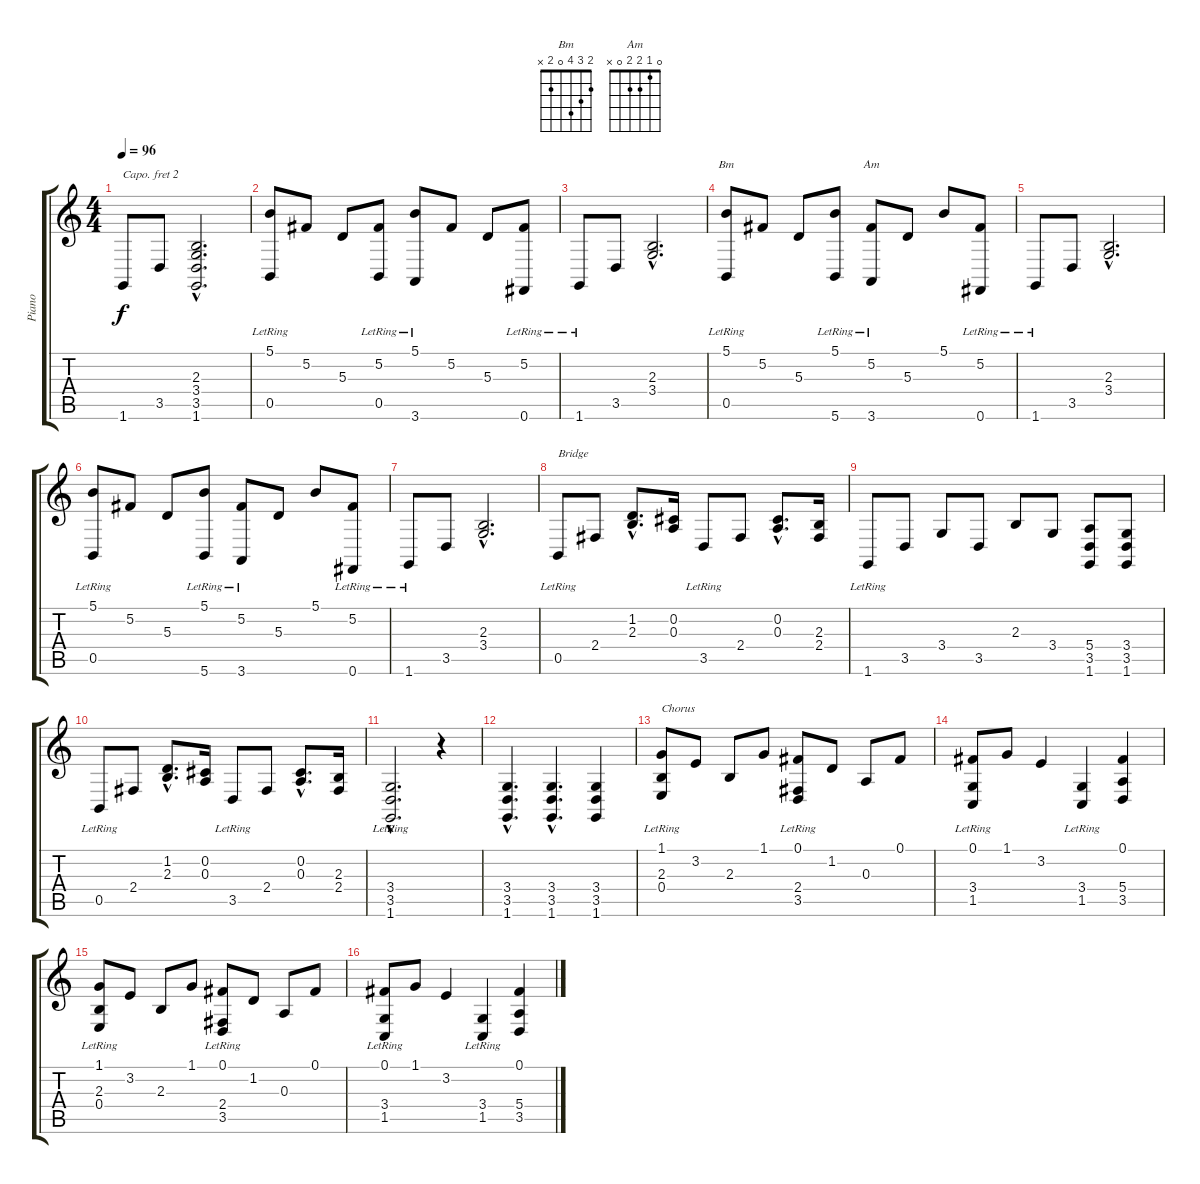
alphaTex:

\track ("Piano" "Piano") {instrument brightacousticpiano}
\staff {score tabs}
\capo 2
\tuning (E4 B3 G3 D3 A2 E2) {hide}
\chord ("Bm" 2 3 4 0 2 x)
\chord ("Am" 0 1 2 2 0 x)
\ts (4 4)
\tempo 96
\clef g2
\ks c
1.6.8{dy f} 3.5.8 (2.3{hac} 3.4{hac} 3.5{hac} 1.6{hac}).2{d} |
(5.1 0.5{lr}).8 5.2.8 5.3.8 (5.2 0.5{lr}).8 (5.1 3.6{lr}).8 5.2.8 5.3.8 (5.2 0.6{lr}).8 |
1.6{lr}.8 3.5.8 (2.3{hac} 3.4{hac}).2{d} |
(5.1 0.5{lr}).8{ch "Bm"} 5.2.8 5.3.8 (5.1 5.6{lr}).8 (5.2 3.6{lr}).8{ch "Am"} 5.3.8 5.1.8 (5.2 0.6{lr}).8 |
1.6{lr}.8 3.5.8 (2.3{hac} 3.4{hac}).2{d} |
(5.1 0.5{lr}).8 5.2.8 5.3.8 (5.1 5.6{lr}).8 (5.2 3.6{lr}).8 5.3.8 5.1.8 (5.2 0.6{lr}).8 |
1.6{lr}.8 3.5.8 (2.3{hac} 3.4{hac}).2{d} |
0.5{lr}.8{txt "Bridge"} 2.4.8 (1.2{hac} 2.3{hac}).8{d} (0.2 0.3).16 3.5{lr}.8 2.4.8 (0.2{hac} 0.3{hac}).8{d} (2.3 2.4).16 |
1.6{lr}.8 3.5.8 3.4.8 3.5.8 2.3.8 3.4.8 (5.4 3.5 1.6).8 (3.4 3.5 1.6).8 |
0.5{lr}.8 2.4.8 (1.2{hac} 2.3{hac}).8{d} (0.2 0.3).16 3.5{lr}.8 2.4.8 (0.2{hac} 0.3{hac}).8{d} (2.3 2.4).16 |
(3.4{hac} 3.5{hac} 1.6{hac lr}).2{d} r.4 |
(3.4{hac} 3.5{hac} 1.6{hac}).4{d} (3.4{hac} 3.5{hac} 1.6{hac}).4{d} (3.4 3.5 1.6).4 |
(1.1 2.3 0.4{lr}).8{txt "Chorus"} 3.2.8 2.3.8 1.1.8 (0.1 2.4 3.5{lr}).8 1.2.8 0.3.8 0.1.8 |
(0.1 3.4 1.5{lr}).8 1.1.8 3.2.4 (3.4 1.5{lr}).4 (0.1 5.4 3.5).4 |
(1.1 2.3 0.4{lr}).8 3.2.8 2.3.8 1.1.8 (0.1 2.4 3.5{lr}).8 1.2.8 0.3.8 0.1.8 |
(0.1 3.4 1.5{lr}).8 1.1.8 3.2.4 (3.4 1.5{lr}).4 (0.1 5.4 3.5).4
